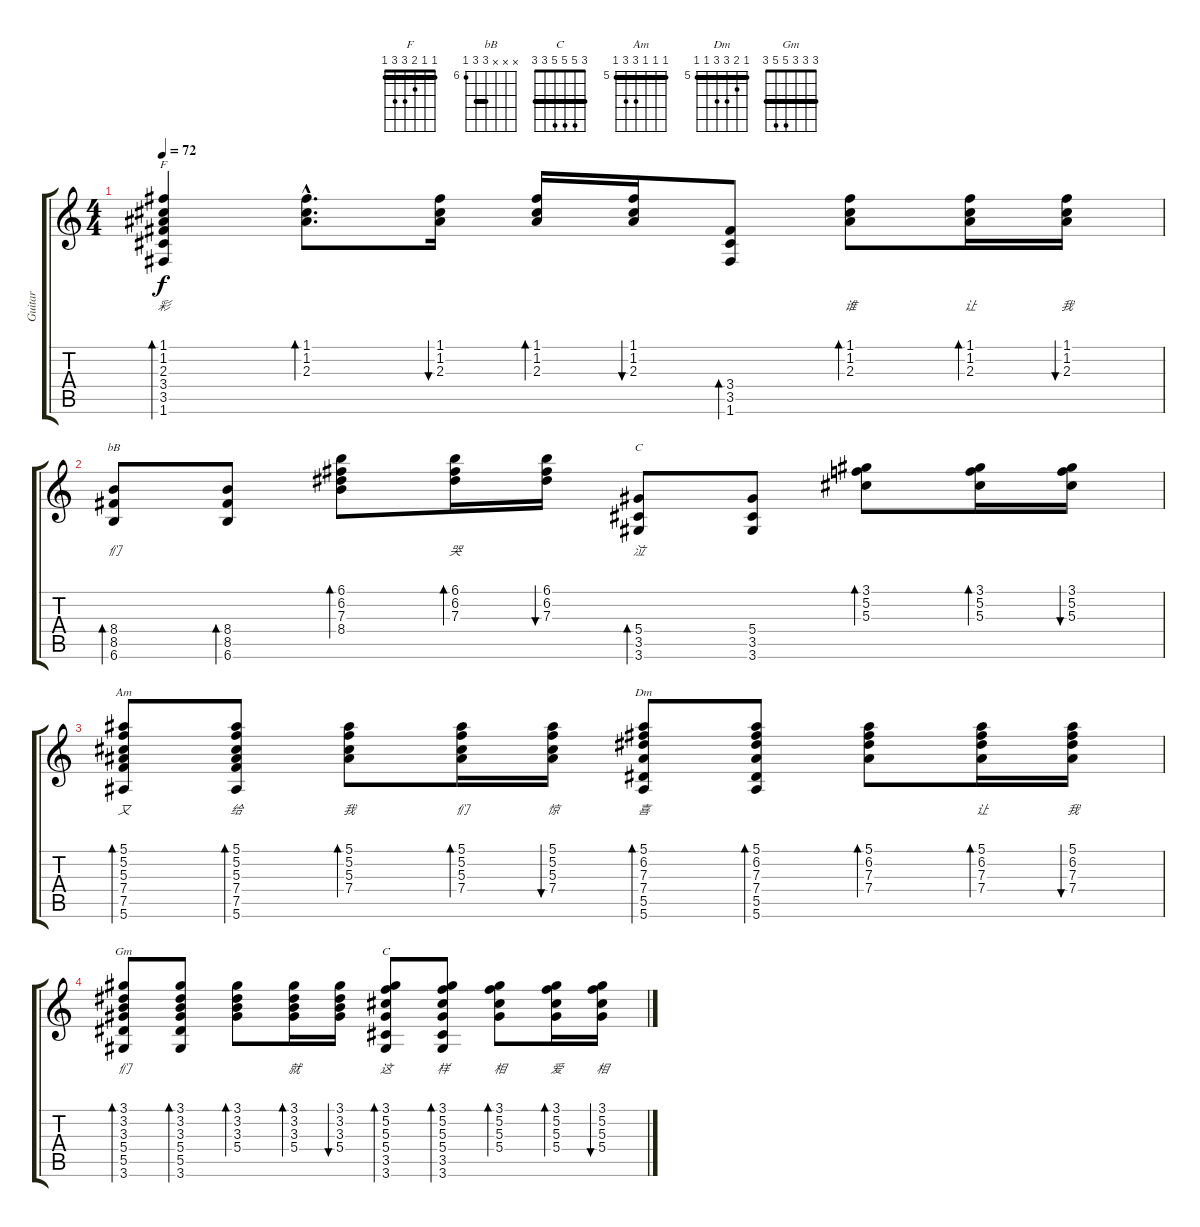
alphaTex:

\track ("Guitar" "Guitar") {instrument acousticguitarsteel}
\staff {score tabs}
\tuning (F4 C4 Ab3 Eb3 Bb2 F2) {hide}
\chord ("F" 1 1 2 3 3 1) {barre 1}
\chord ("bB" x x x 8 8 6) {firstfret 6 barre 8}
\chord ("C" 3 5 5 5 3 3)
\chord ("Am" 5 5 5 7 7 5) {firstfret 5 barre 5}
\chord ("Dm" 5 6 7 7 5 5) {firstfret 5 barre 5}
\chord ("Gm" 3 3 3 5 5 3) {barre 3}
\chord ("C" 3 5 5 5 3 3) {barre 3}
\ts (4 4)
\tempo 72
\clef g2
\ks c
(1.1 1.2 2.3 3.4 3.5 1.6).4{bd 30 ch "F" lyrics (0 "彩") lyrics (1 "") lyrics (2 "") lyrics (3 "") lyrics (4 "") dy f} (1.1{hac} 1.2{hac} 2.3{hac}).8{d bd 30 lyrics (0 "") lyrics (1 "") lyrics (2 "") lyrics (3 "") lyrics (4 "")} (1.1 1.2 2.3).16{bu 30 lyrics (0 "") lyrics (1 "") lyrics (2 "") lyrics (3 "") lyrics (4 "")} (1.1 1.2 2.3).16{bd 30 lyrics (0 "") lyrics (1 "") lyrics (2 "") lyrics (3 "") lyrics (4 "")} (1.1 1.2 2.3).16{bu 30 lyrics (0 "") lyrics (1 "") lyrics (2 "") lyrics (3 "") lyrics (4 "")} (3.4 3.5 1.6).8{bd 30 lyrics (0 "") lyrics (1 "") lyrics (2 "") lyrics (3 "") lyrics (4 "")} (1.1 1.2 2.3).8{bd 30 lyrics (0 "谁") lyrics (1 "") lyrics (2 "") lyrics (3 "") lyrics (4 "")} (1.1 1.2 2.3).16{bd 30 lyrics (0 "让") lyrics (1 "") lyrics (2 "") lyrics (3 "") lyrics (4 "")} (1.1 1.2 2.3).16{bu 30 lyrics (0 "我") lyrics (1 "") lyrics (2 "") lyrics (3 "") lyrics (4 "")} |
(8.4 8.5 6.6).8{bd 30 ch "bB" lyrics (0 "们") lyrics (1 "") lyrics (2 "") lyrics (3 "") lyrics (4 "")} (8.4 8.5 6.6).8{bd 30 lyrics (0 "") lyrics (1 "") lyrics (2 "") lyrics (3 "") lyrics (4 "")} (6.1 6.2 7.3 8.4).8{bd 30 lyrics (0 "") lyrics (1 "") lyrics (2 "") lyrics (3 "") lyrics (4 "")} (6.1 6.2 7.3).16{bd 30 lyrics (0 "哭") lyrics (1 "") lyrics (2 "") lyrics (3 "") lyrics (4 "")} (6.1 6.2 7.3).16{bu 30 lyrics (0 "") lyrics (1 "") lyrics (2 "") lyrics (3 "") lyrics (4 "")} (5.4 3.5 3.6).8{bd 30 ch "C" lyrics (0 "泣") lyrics (1 "") lyrics (2 "") lyrics (3 "") lyrics (4 "")} (5.4 3.5 3.6).8{lyrics (0 "") lyrics (1 "") lyrics (2 "") lyrics (3 "") lyrics (4 "")} (3.1 5.2 5.3).8{bd 30 lyrics (0 "") lyrics (1 "") lyrics (2 "") lyrics (3 "") lyrics (4 "")} (3.1 5.2 5.3).16{bd 30 lyrics (0 "") lyrics (1 "") lyrics (2 "") lyrics (3 "") lyrics (4 "")} (3.1 5.2 5.3).16{bu 30 lyrics (0 "") lyrics (1 "") lyrics (2 "") lyrics (3 "") lyrics (4 "")} |
(5.1 5.2 5.3 7.4 7.5 5.6).8{bd 30 ch "Am" lyrics (0 "又") lyrics (1 "") lyrics (2 "") lyrics (3 "") lyrics (4 "")} (5.1 5.2 5.3 7.4 7.5 5.6).8{bd 30 lyrics (0 "给") lyrics (1 "") lyrics (2 "") lyrics (3 "") lyrics (4 "")} (5.1 5.2 5.3 7.4).8{bd 30 lyrics (0 "我") lyrics (1 "") lyrics (2 "") lyrics (3 "") lyrics (4 "")} (5.1 5.2 5.3 7.4).16{bd 30 lyrics (0 "们") lyrics (1 "") lyrics (2 "") lyrics (3 "") lyrics (4 "")} (5.1 5.2 5.3 7.4).16{bu 30 lyrics (0 "惊") lyrics (1 "") lyrics (2 "") lyrics (3 "") lyrics (4 "")} (5.1 6.2 7.3 7.4 5.5 5.6).8{bd 30 ch "Dm" lyrics (0 "喜") lyrics (1 "") lyrics (2 "") lyrics (3 "") lyrics (4 "")} (5.1 6.2 7.3 7.4 5.5 5.6).8{bd 30 lyrics (0 "") lyrics (1 "") lyrics (2 "") lyrics (3 "") lyrics (4 "")} (5.1 6.2 7.3 7.4).8{bd 30 lyrics (0 "") lyrics (1 "") lyrics (2 "") lyrics (3 "") lyrics (4 "")} (5.1 6.2 7.3 7.4).16{bd 30 lyrics (0 "让") lyrics (1 "") lyrics (2 "") lyrics (3 "") lyrics (4 "")} (5.1 6.2 7.3 7.4).16{bu 30 lyrics (0 "我") lyrics (1 "") lyrics (2 "") lyrics (3 "") lyrics (4 "")} |
(3.1 3.2 3.3 5.4 5.5 3.6).8{bd 30 ch "Gm" lyrics (0 "们") lyrics (1 "") lyrics (2 "") lyrics (3 "") lyrics (4 "")} (3.1 3.2 3.3 5.4 5.5 3.6).8{bd 30 lyrics (0 "") lyrics (1 "") lyrics (2 "") lyrics (3 "") lyrics (4 "")} (3.1 3.2 3.3 5.4).8{bd 30 lyrics (0 "") lyrics (1 "") lyrics (2 "") lyrics (3 "") lyrics (4 "")} (3.1 3.2 3.3 5.4).16{bd 30 lyrics (0 "就") lyrics (1 "") lyrics (2 "") lyrics (3 "") lyrics (4 "")} (3.1 3.2 3.3 5.4).16{bu 30 lyrics (0 "") lyrics (1 "") lyrics (2 "") lyrics (3 "") lyrics (4 "")} (3.1 5.2 5.3 5.4 3.5 3.6).8{bd 30 ch "C" lyrics (0 "这") lyrics (1 "") lyrics (2 "") lyrics (3 "") lyrics (4 "")} (3.1 5.2 5.3 5.4 3.5 3.6).8{bd 30 lyrics (0 "样") lyrics (1 "") lyrics (2 "") lyrics (3 "") lyrics (4 "")} (3.1 5.2 5.3 5.4).8{bd 30 lyrics (0 "相") lyrics (1 "") lyrics (2 "") lyrics (3 "") lyrics (4 "")} (3.1 5.2 5.3 5.4).16{bd 30 lyrics (0 "爱") lyrics (1 "") lyrics (2 "") lyrics (3 "") lyrics (4 "")} (3.1 5.2 5.3 5.4).16{bu 30 lyrics (0 "相") lyrics (1 "") lyrics (2 "") lyrics (3 "") lyrics (4 "")}
